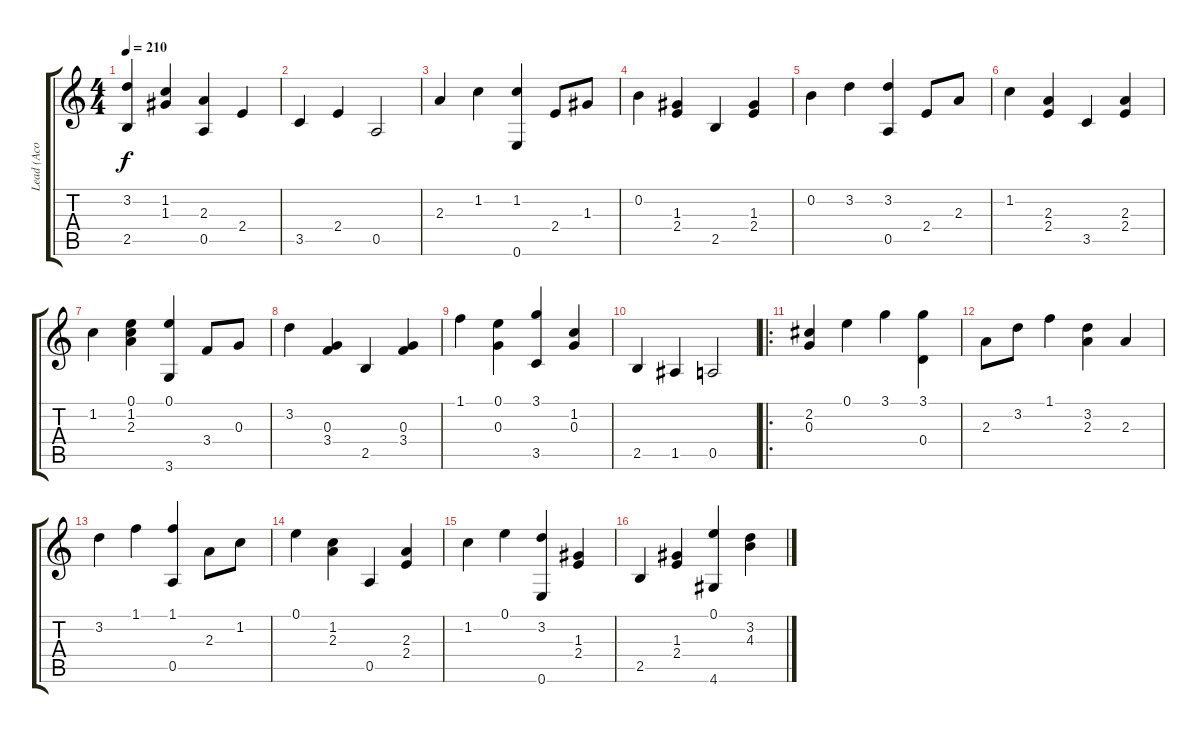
\track ("Lead (Aco gtr)" "Lead (Aco ") {instrument acousticguitarnylon}
\staff {score tabs}
\tuning (E4 B3 G3 D3 A2 E2) {hide}
\ts (4 4)
\tempo 210
\clef g2
\ks c
(3.2 2.5).4{dy f} (1.2 1.3).4 (2.3 0.5).4 2.4.4 |
3.5.4 2.4.4 0.5.2 |
2.3.4 1.2.4 (1.2 0.6).4 2.4.8 1.3.8 |
0.2.4 (1.3 2.4).4 2.5.4 (1.3 2.4).4 |
0.2.4 3.2.4 (3.2 0.5).4 2.4.8 2.3.8 |
1.2.4 (2.3 2.4).4 3.5.4 (2.3 2.4).4 |
1.2.4 (0.1 1.2 2.3).4 (0.1 3.6).4 3.4.8 0.3.8 |
3.2.4 (0.3 3.4).4 2.5.4 (0.3 3.4).4 |
1.1.4 (0.1 0.3).4 (3.1 3.5).4 (1.2 0.3).4 |
2.5.4 1.5.4 0.5.2 |
\ro
(2.2 0.3).4 0.1.4 3.1.4 (3.1 0.4).4 |
2.3.8 3.2.8 1.1.4 (3.2 2.3).4 2.3.4 |
3.2.4 1.1.4 (1.1 0.5).4 2.3.8 1.2.8 |
0.1.4 (1.2 2.3).4 0.5.4 (2.3 2.4).4 |
1.2.4 0.1.4 (3.2 0.6).4 (1.3 2.4).4 |
2.5.4 (1.3 2.4).4 (0.1 4.6).4 (3.2 4.3).4
